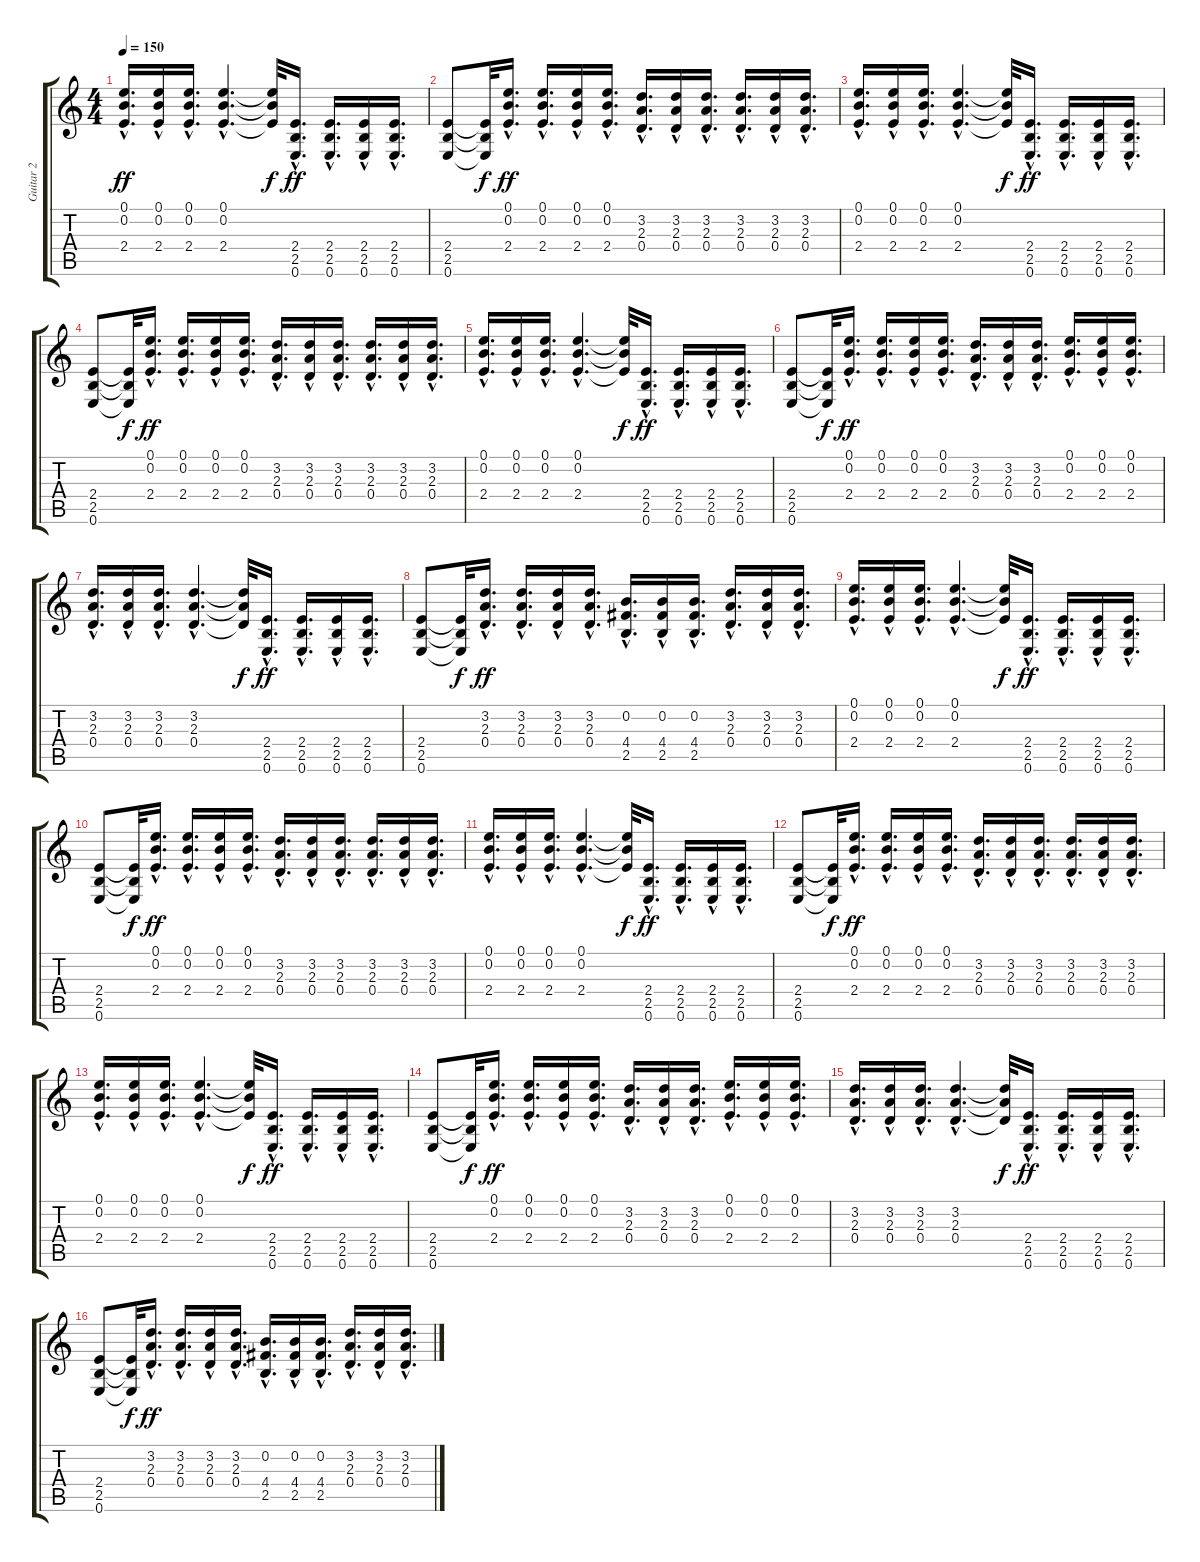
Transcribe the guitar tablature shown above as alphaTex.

\track ("Guitar 2" "Guitar 2") {instrument overdrivenguitar}
\staff {score tabs}
\tuning (E4 B3 G3 D3 A2 E2) {hide}
\ts (4 4)
\tempo 150
\clef g2
\ks c
(0.1{hac} 0.2{hac} 2.4{hac}).16{d dy ff} (0.1{hac} 0.2{hac} 2.4{hac}).16 (0.1{hac} 0.2{hac} 2.4{hac}).16{d} (0.1{hac} 0.2{hac} 2.4{hac}).4{d} (0.1{t} 0.2{t} 2.4{t}).32{dy f} (2.4{hac} 2.5{hac} 0.6{hac}).16{d dy ff} (2.4{hac} 2.5{hac} 0.6{hac}).16{d} (2.4{hac} 2.5{hac} 0.6{hac}).16 (2.4{hac} 2.5{hac} 0.6{hac}).16{d} |
(2.4 2.5 0.6).8 (2.4{t} 2.5{t} 0.6{t}).32{dy f} (0.1{hac} 0.2{hac} 2.4{hac}).16{d dy ff} (0.1{hac} 0.2{hac} 2.4{hac}).16{d} (0.1{hac} 0.2{hac} 2.4{hac}).16 (0.1{hac} 0.2{hac} 2.4{hac}).16{d} (3.2{hac} 2.3{hac} 0.4{hac}).16{d} (3.2{hac} 2.3{hac} 0.4{hac}).16 (3.2{hac} 2.3{hac} 0.4{hac}).16{d} (3.2{hac} 2.3{hac} 0.4{hac}).16{d} (3.2{hac} 2.3{hac} 0.4{hac}).16 (3.2{hac} 2.3{hac} 0.4{hac}).16{d} |
(0.1{hac} 0.2{hac} 2.4{hac}).16{d} (0.1{hac} 0.2{hac} 2.4{hac}).16 (0.1{hac} 0.2{hac} 2.4{hac}).16{d} (0.1{hac} 0.2{hac} 2.4{hac}).4{d} (0.1{t} 0.2{t} 2.4{t}).32{dy f} (2.4{hac} 2.5{hac} 0.6{hac}).16{d dy ff} (2.4{hac} 2.5{hac} 0.6{hac}).16{d} (2.4{hac} 2.5{hac} 0.6{hac}).16 (2.4{hac} 2.5{hac} 0.6{hac}).16{d} |
(2.4 2.5 0.6).8 (2.4{t} 2.5{t} 0.6{t}).32{dy f} (0.1{hac} 0.2{hac} 2.4{hac}).16{d dy ff} (0.1{hac} 0.2{hac} 2.4{hac}).16{d} (0.1{hac} 0.2{hac} 2.4{hac}).16 (0.1{hac} 0.2{hac} 2.4{hac}).16{d} (3.2{hac} 2.3{hac} 0.4{hac}).16{d} (3.2{hac} 2.3{hac} 0.4{hac}).16 (3.2{hac} 2.3{hac} 0.4{hac}).16{d} (3.2{hac} 2.3{hac} 0.4{hac}).16{d} (3.2{hac} 2.3{hac} 0.4{hac}).16 (3.2{hac} 2.3{hac} 0.4{hac}).16{d} |
(0.1{hac} 0.2{hac} 2.4{hac}).16{d} (0.1{hac} 0.2{hac} 2.4{hac}).16 (0.1{hac} 0.2{hac} 2.4{hac}).16{d} (0.1{hac} 0.2{hac} 2.4{hac}).4{d} (0.1{t} 0.2{t} 2.4{t}).32{dy f} (2.4{hac} 2.5{hac} 0.6{hac}).16{d dy ff} (2.4{hac} 2.5{hac} 0.6{hac}).16{d} (2.4{hac} 2.5{hac} 0.6{hac}).16 (2.4{hac} 2.5{hac} 0.6{hac}).16{d} |
(2.4 2.5 0.6).8 (2.4{t} 2.5{t} 0.6{t}).32{dy f} (0.1{hac} 0.2{hac} 2.4{hac}).16{d dy ff} (0.1{hac} 0.2{hac} 2.4{hac}).16{d} (0.1{hac} 0.2{hac} 2.4{hac}).16 (0.1{hac} 0.2{hac} 2.4{hac}).16{d} (3.2{hac} 2.3{hac} 0.4{hac}).16{d} (3.2{hac} 2.3{hac} 0.4{hac}).16 (3.2{hac} 2.3{hac} 0.4{hac}).16{d} (0.1{hac} 0.2{hac} 2.4{hac}).16{d} (0.1{hac} 0.2{hac} 2.4{hac}).16 (0.1{hac} 0.2{hac} 2.4{hac}).16{d} |
(3.2{hac} 2.3{hac} 0.4{hac}).16{d} (3.2{hac} 2.3{hac} 0.4{hac}).16 (3.2{hac} 2.3{hac} 0.4{hac}).16{d} (3.2{hac} 2.3{hac} 0.4{hac}).4{d} (3.2{t} 2.3{t} 0.4{t}).32{dy f} (2.4{hac} 2.5{hac} 0.6{hac}).16{d dy ff} (2.4{hac} 2.5{hac} 0.6{hac}).16{d} (2.4{hac} 2.5{hac} 0.6{hac}).16 (2.4{hac} 2.5{hac} 0.6{hac}).16{d} |
(2.4 2.5 0.6).8 (2.4{t} 2.5{t} 0.6{t}).32{dy f} (3.2{hac} 2.3{hac} 0.4{hac}).16{d dy ff} (3.2{hac} 2.3{hac} 0.4{hac}).16{d} (3.2{hac} 2.3{hac} 0.4{hac}).16 (3.2{hac} 2.3{hac} 0.4{hac}).16{d} (0.2{hac} 4.4{hac} 2.5{hac}).16{d} (0.2{hac} 4.4{hac} 2.5{hac}).16 (0.2{hac} 4.4{hac} 2.5{hac}).16{d} (3.2{hac} 2.3{hac} 0.4{hac}).16{d} (3.2{hac} 2.3{hac} 0.4{hac}).16 (3.2{hac} 2.3{hac} 0.4{hac}).16{d} |
(0.1{hac} 0.2{hac} 2.4{hac}).16{d} (0.1{hac} 0.2{hac} 2.4{hac}).16 (0.1{hac} 0.2{hac} 2.4{hac}).16{d} (0.1{hac} 0.2{hac} 2.4{hac}).4{d} (0.1{t} 0.2{t} 2.4{t}).32{dy f} (2.4{hac} 2.5{hac} 0.6{hac}).16{d dy ff} (2.4{hac} 2.5{hac} 0.6{hac}).16{d} (2.4{hac} 2.5{hac} 0.6{hac}).16 (2.4{hac} 2.5{hac} 0.6{hac}).16{d} |
(2.4 2.5 0.6).8 (2.4{t} 2.5{t} 0.6{t}).32{dy f} (0.1{hac} 0.2{hac} 2.4{hac}).16{d dy ff} (0.1{hac} 0.2{hac} 2.4{hac}).16{d} (0.1{hac} 0.2{hac} 2.4{hac}).16 (0.1{hac} 0.2{hac} 2.4{hac}).16{d} (3.2{hac} 2.3{hac} 0.4{hac}).16{d} (3.2{hac} 2.3{hac} 0.4{hac}).16 (3.2{hac} 2.3{hac} 0.4{hac}).16{d} (3.2{hac} 2.3{hac} 0.4{hac}).16{d} (3.2{hac} 2.3{hac} 0.4{hac}).16 (3.2{hac} 2.3{hac} 0.4{hac}).16{d} |
(0.1{hac} 0.2{hac} 2.4{hac}).16{d} (0.1{hac} 0.2{hac} 2.4{hac}).16 (0.1{hac} 0.2{hac} 2.4{hac}).16{d} (0.1{hac} 0.2{hac} 2.4{hac}).4{d} (0.1{t} 0.2{t} 2.4{t}).32{dy f} (2.4{hac} 2.5{hac} 0.6{hac}).16{d dy ff} (2.4{hac} 2.5{hac} 0.6{hac}).16{d} (2.4{hac} 2.5{hac} 0.6{hac}).16 (2.4{hac} 2.5{hac} 0.6{hac}).16{d} |
(2.4 2.5 0.6).8 (2.4{t} 2.5{t} 0.6{t}).32{dy f} (0.1{hac} 0.2{hac} 2.4{hac}).16{d dy ff} (0.1{hac} 0.2{hac} 2.4{hac}).16{d} (0.1{hac} 0.2{hac} 2.4{hac}).16 (0.1{hac} 0.2{hac} 2.4{hac}).16{d} (3.2{hac} 2.3{hac} 0.4{hac}).16{d} (3.2{hac} 2.3{hac} 0.4{hac}).16 (3.2{hac} 2.3{hac} 0.4{hac}).16{d} (3.2{hac} 2.3{hac} 0.4{hac}).16{d} (3.2{hac} 2.3{hac} 0.4{hac}).16 (3.2{hac} 2.3{hac} 0.4{hac}).16{d} |
(0.1{hac} 0.2{hac} 2.4{hac}).16{d} (0.1{hac} 0.2{hac} 2.4{hac}).16 (0.1{hac} 0.2{hac} 2.4{hac}).16{d} (0.1{hac} 0.2{hac} 2.4{hac}).4{d} (0.1{t} 0.2{t} 2.4{t}).32{dy f} (2.4{hac} 2.5{hac} 0.6{hac}).16{d dy ff} (2.4{hac} 2.5{hac} 0.6{hac}).16{d} (2.4{hac} 2.5{hac} 0.6{hac}).16 (2.4{hac} 2.5{hac} 0.6{hac}).16{d} |
(2.4 2.5 0.6).8 (2.4{t} 2.5{t} 0.6{t}).32{dy f} (0.1{hac} 0.2{hac} 2.4{hac}).16{d dy ff} (0.1{hac} 0.2{hac} 2.4{hac}).16{d} (0.1{hac} 0.2{hac} 2.4{hac}).16 (0.1{hac} 0.2{hac} 2.4{hac}).16{d} (3.2{hac} 2.3{hac} 0.4{hac}).16{d} (3.2{hac} 2.3{hac} 0.4{hac}).16 (3.2{hac} 2.3{hac} 0.4{hac}).16{d} (0.1{hac} 0.2{hac} 2.4{hac}).16{d} (0.1{hac} 0.2{hac} 2.4{hac}).16 (0.1{hac} 0.2{hac} 2.4{hac}).16{d} |
(3.2{hac} 2.3{hac} 0.4{hac}).16{d} (3.2{hac} 2.3{hac} 0.4{hac}).16 (3.2{hac} 2.3{hac} 0.4{hac}).16{d} (3.2{hac} 2.3{hac} 0.4{hac}).4{d} (3.2{t} 2.3{t} 0.4{t}).32{dy f} (2.4{hac} 2.5{hac} 0.6{hac}).16{d dy ff} (2.4{hac} 2.5{hac} 0.6{hac}).16{d} (2.4{hac} 2.5{hac} 0.6{hac}).16 (2.4{hac} 2.5{hac} 0.6{hac}).16{d} |
(2.4 2.5 0.6).8 (2.4{t} 2.5{t} 0.6{t}).32{dy f} (3.2{hac} 2.3{hac} 0.4{hac}).16{d dy ff} (3.2{hac} 2.3{hac} 0.4{hac}).16{d} (3.2{hac} 2.3{hac} 0.4{hac}).16 (3.2{hac} 2.3{hac} 0.4{hac}).16{d} (0.2{hac} 4.4{hac} 2.5{hac}).16{d} (0.2{hac} 4.4{hac} 2.5{hac}).16 (0.2{hac} 4.4{hac} 2.5{hac}).16{d} (3.2{hac} 2.3{hac} 0.4{hac}).16{d} (3.2{hac} 2.3{hac} 0.4{hac}).16 (3.2{hac} 2.3{hac} 0.4{hac}).16{d}
